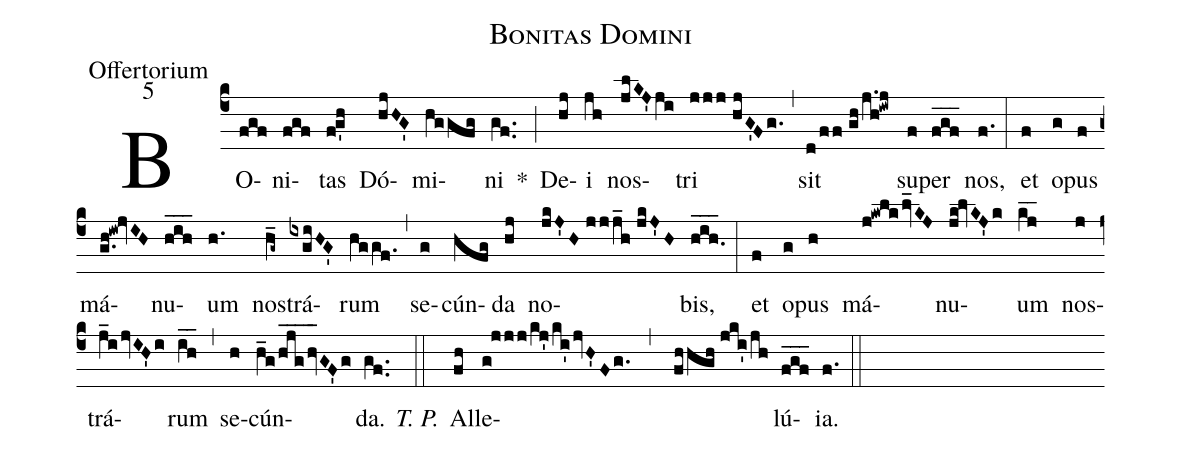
name:Bonitas Domini;
office-part:Offertorium;
mode:5;
%%
(c4) BO(fgf)ni(fgf)tas(f!g'h) Dó(hjHG')mi(hggfg)ni(gf..) *(;) De(hj)i(jh) nos(jlKJ'ji)tri(jjj//hjG'Fg.) (,) sit(d/ff//gh/j.h!iwj) su(f)per(fgf___) nos,(f.) (:)
et(f) o(g)pus(f) má(g.h!iw!jvIH)nu(hih___)um(h.) nos(h_g~)trá(ixgiHG')rum(hggf.) (,) se(g)cún(hfg)da(hj) no(jkJ'H//jjj_h//jkJ'H)bis,(hih.___) (:)
et(f) o(g)pus(h) má(j!kwlkl_vKJ)nu(jk!lvKJ'k)um(kj__) nos(j)trá(j_ijvIH'i)rum(ih__) (,) se(h)cún(h_g/hjg___/hv_GF'g)da.(gf..) <i>T. P.</i>(::)
Al(fh)le(g!jjj/kj'/ki'jvH'Fg. , fhhgh//jki'/jh)lú(fgf___)ia.(f.) (::)
